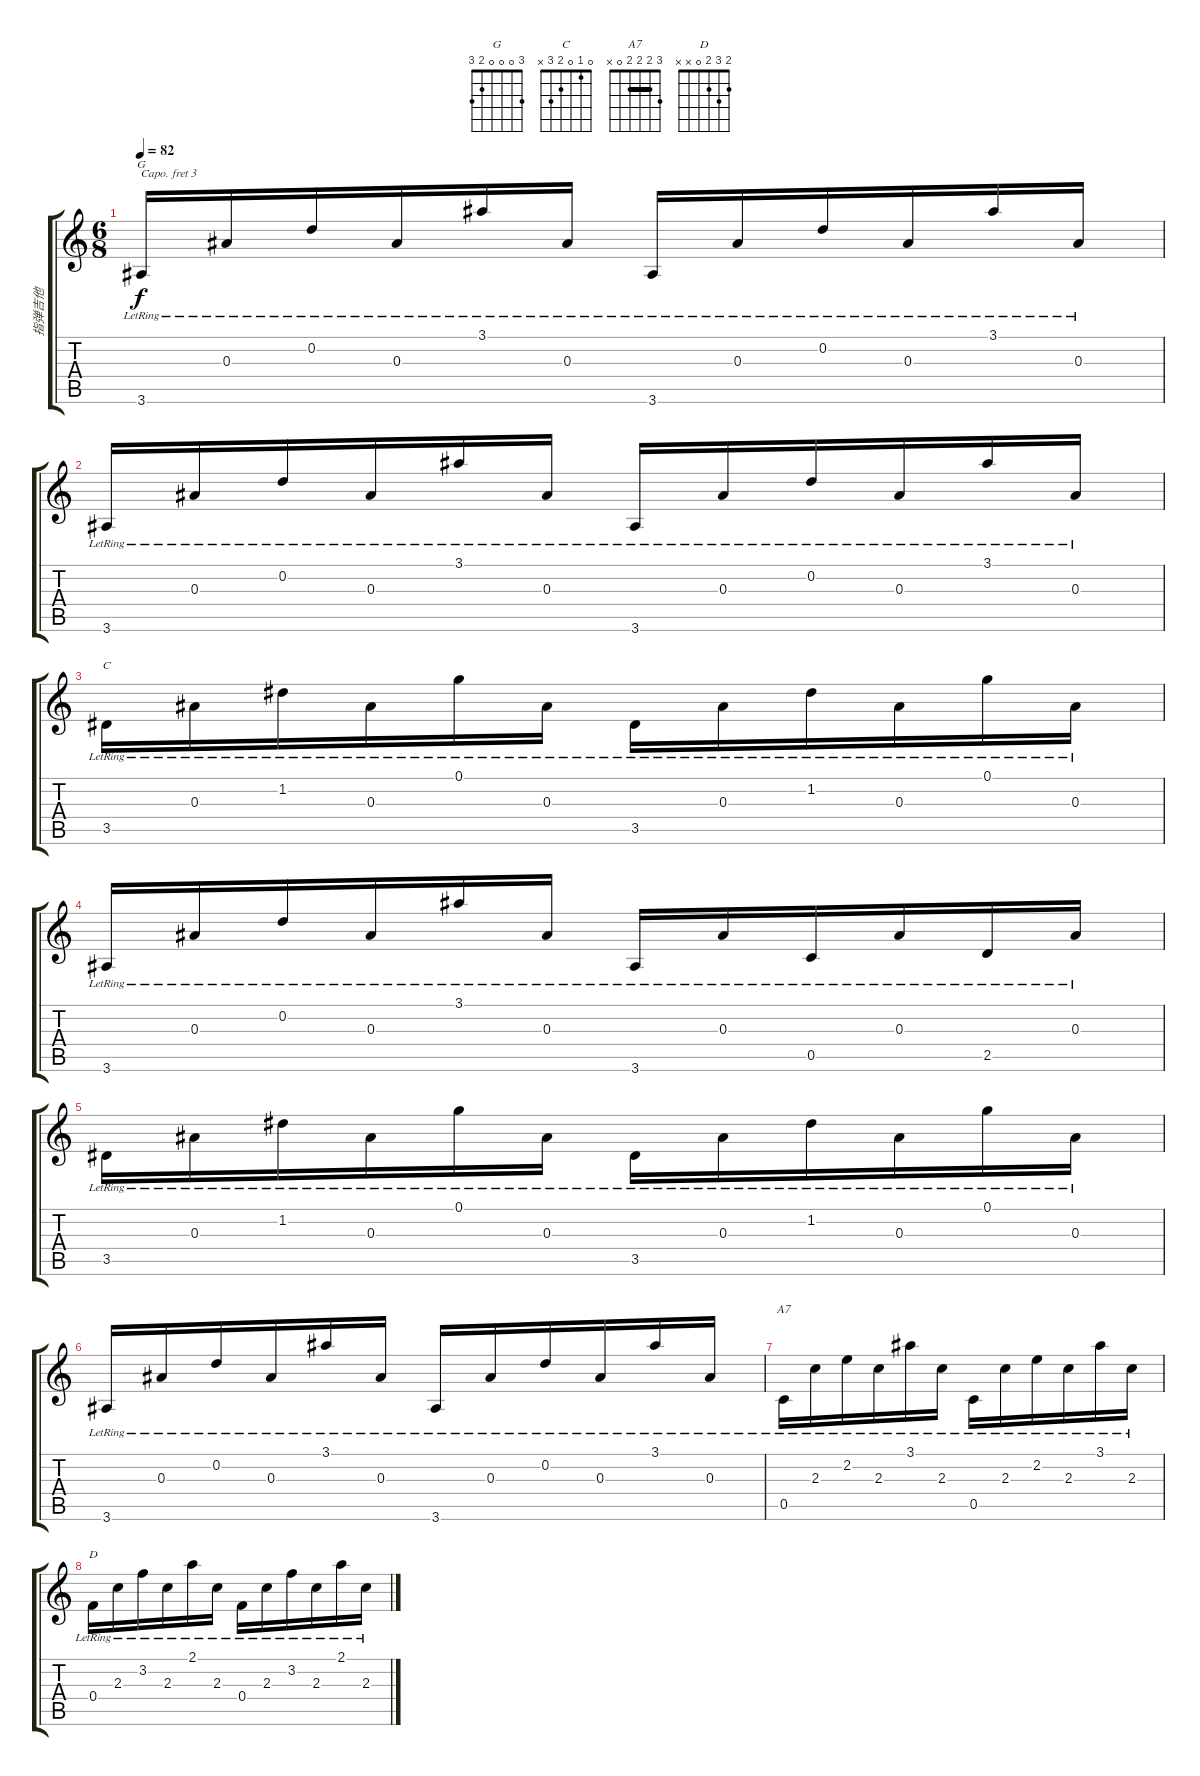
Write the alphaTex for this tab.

\track ("指弹吉他" "指弹吉他") {instrument acousticguitarnylon}
\staff {score tabs}
\capo 3
\tuning (E4 B3 G3 D3 A2 E2) {hide}
\chord ("G" 3 0 0 0 2 3)
\chord ("C" 0 1 0 2 3 x)
\chord ("A7" 3 2 2 2 0 x) {barre 2}
\chord ("D" 2 3 2 0 x x)
\ts (6 8)
\tempo 82
\clef g2
\ks c
3.6{lr}.16{ch "G" dy f} 0.3{lr}.16 0.2{lr}.16 0.3{lr}.16 3.1{lr}.16 0.3{lr}.16 3.6{lr}.16 0.3{lr}.16 0.2{lr}.16 0.3{lr}.16 3.1{lr}.16 0.3{lr}.16 |
3.6{lr}.16 0.3{lr}.16 0.2{lr}.16 0.3{lr}.16 3.1{lr}.16 0.3{lr}.16 3.6{lr}.16 0.3{lr}.16 0.2{lr}.16 0.3{lr}.16 3.1{lr}.16 0.3{lr}.16 |
3.5{lr}.16{ch "C"} 0.3{lr}.16 1.2{lr}.16 0.3{lr}.16 0.1{lr}.16 0.3{lr}.16 3.5{lr}.16 0.3{lr}.16 1.2{lr}.16 0.3{lr}.16 0.1{lr}.16 0.3{lr}.16 |
3.6{lr}.16 0.3{lr}.16 0.2{lr}.16 0.3{lr}.16 3.1{lr}.16 0.3{lr}.16 3.6{lr}.16 0.3{lr}.16 0.5{lr}.16 0.3{lr}.16 2.5{lr}.16 0.3{lr}.16 |
3.5{lr}.16 0.3{lr}.16 1.2{lr}.16 0.3{lr}.16 0.1{lr}.16 0.3{lr}.16 3.5{lr}.16 0.3{lr}.16 1.2{lr}.16 0.3{lr}.16 0.1{lr}.16 0.3{lr}.16 |
3.6{lr}.16 0.3{lr}.16 0.2{lr}.16 0.3{lr}.16 3.1{lr}.16 0.3{lr}.16 3.6{lr}.16 0.3{lr}.16 0.2{lr}.16 0.3{lr}.16 3.1{lr}.16 0.3{lr}.16 |
0.5{lr}.16{ch "A7"} 2.3{lr}.16 2.2{lr}.16 2.3{lr}.16 3.1{lr}.16 2.3{lr}.16 0.5{lr}.16 2.3{lr}.16 2.2{lr}.16 2.3{lr}.16 3.1{lr}.16 2.3{lr}.16 |
0.4{lr}.16{ch "D"} 2.3{lr}.16 3.2{lr}.16 2.3{lr}.16 2.1{lr}.16 2.3{lr}.16 0.4{lr}.16 2.3{lr}.16 3.2{lr}.16 2.3{lr}.16 2.1{lr}.16 2.3{lr}.16
